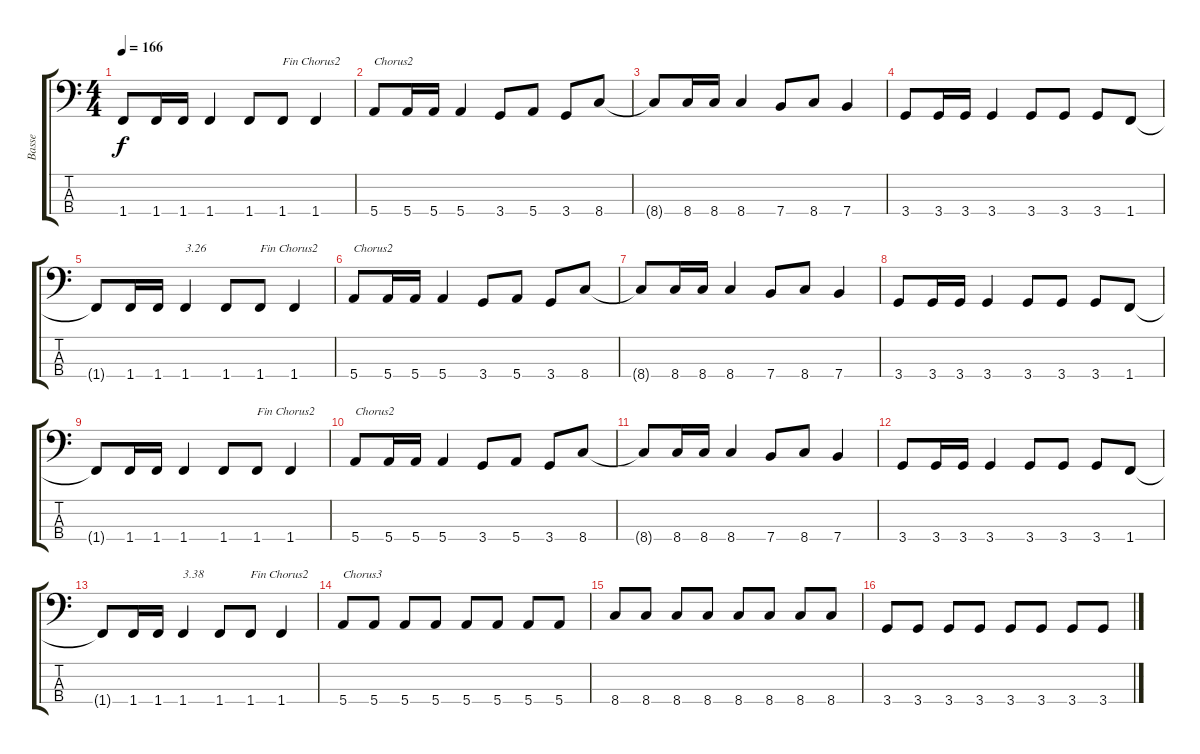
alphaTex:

\track ("Basse" "Basse") {instrument electricbassfinger}
\staff {score tabs}
\tuning (G2 D2 A1 E1) {hide}
\ts (4 4)
\tempo 166
\clef f4
\ks c
1.4{t}.8{dy f} 1.4.16 1.4.16 1.4.4 1.4.8 1.4.8{txt "Fin Chorus2"} 1.4.4 |
5.4.8{txt "Chorus2"} 5.4.16 5.4.16 5.4.4 3.4.8 5.4.8 3.4.8 8.4.8 |
8.4{t}.8 8.4.16 8.4.16 8.4.4 7.4.8 8.4.8 7.4.4 |
3.4.8 3.4.16 3.4.16 3.4.4 3.4.8 3.4.8 3.4.8 1.4.8 |
1.4{t}.8 1.4.16 1.4.16 1.4.4{txt "3.26"} 1.4.8 1.4.8{txt "Fin Chorus2"} 1.4.4 |
5.4.8{txt "Chorus2"} 5.4.16 5.4.16 5.4.4 3.4.8 5.4.8 3.4.8 8.4.8 |
8.4{t}.8 8.4.16 8.4.16 8.4.4 7.4.8 8.4.8 7.4.4 |
3.4.8 3.4.16 3.4.16 3.4.4 3.4.8 3.4.8 3.4.8 1.4.8 |
1.4{t}.8 1.4.16 1.4.16 1.4.4 1.4.8 1.4.8{txt "Fin Chorus2"} 1.4.4 |
5.4.8{txt "Chorus2"} 5.4.16 5.4.16 5.4.4 3.4.8 5.4.8 3.4.8 8.4.8 |
8.4{t}.8 8.4.16 8.4.16 8.4.4 7.4.8 8.4.8 7.4.4 |
3.4.8 3.4.16 3.4.16 3.4.4 3.4.8 3.4.8 3.4.8 1.4.8 |
1.4{t}.8 1.4.16 1.4.16 1.4.4{txt "3.38"} 1.4.8 1.4.8{txt "Fin Chorus2"} 1.4.4 |
5.4.8{txt "Chorus3"} 5.4.8 5.4.8 5.4.8 5.4.8 5.4.8 5.4.8 5.4.8 |
8.4.8 8.4.8 8.4.8 8.4.8 8.4.8 8.4.8 8.4.8 8.4.8 |
3.4.8 3.4.8 3.4.8 3.4.8 3.4.8 3.4.8 3.4.8 3.4.8
